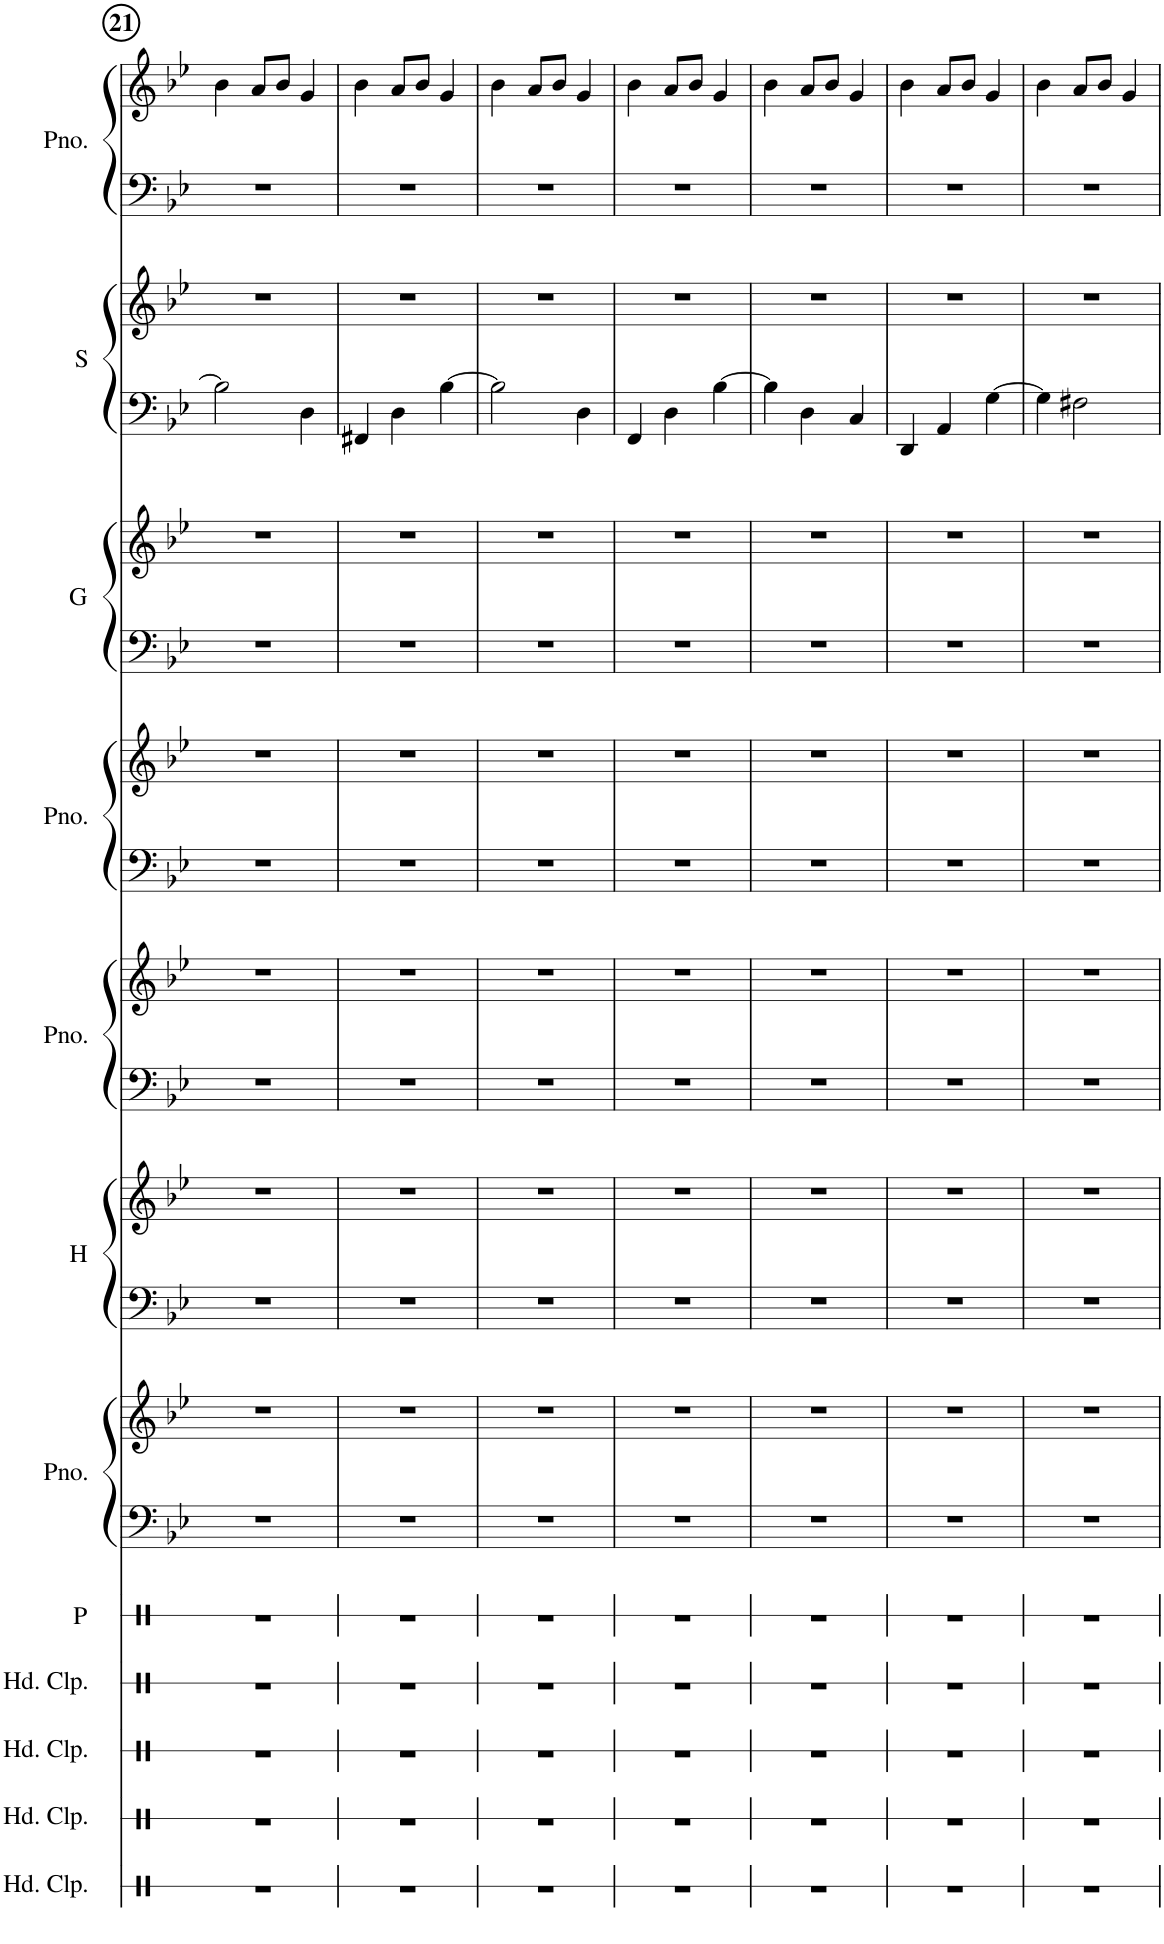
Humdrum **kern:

**kern	**kern	**kern	**kern	**kern	**kern	**kern	**kern	**kern	**kern	**kern	**kern	**kern	**kern	**kern	**kern	**kern	**kern	**kern
*part12	*part11	*part10	*part9	*part8	*part7	*part7	*part6	*part6	*part5	*part5	*part4	*part4	*part3	*part3	*part2	*part2	*part1	*part1
*staff19	*staff18	*staff17	*staff16	*staff15	*staff14	*staff13	*staff12	*staff11	*staff10	*staff9	*staff8	*staff7	*staff6	*staff5	*staff4	*staff3	*staff2	*staff1
*I"Hand Clap	*I"Hand Clap	*I"Hand Clap	*I"Hand Clap	*I"Panda	*I"Piano	*	*I"Makeup Cake	*	*I"Piano	*	*I"Piano	*	*I"Dumb One	*	*I"SANTA!	*	*I"Piano	*
*I'Hd. Clp.	*I'Hd. Clp.	*I'Hd. Clp.	*I'Hd. Clp.	*I'P	*I'Pno.	*	*	*	*I'Pno.	*	*I'Pno.	*	*	*	*I'S	*	*I'Pno.	*
!!LO:PB:g=z
*clefX	*clefX	*clefX	*clefX	*clefX	*clefF4	*clefG2	*clefF4	*clefG2	*clefF4	*clefG2	*clefF4	*clefG2	*clefF4	*clefG2	*clefF4	*clefG2	*clefF4	*clefG2
*k[]	*k[]	*k[]	*k[]	*k[]	*k[b-e-]	*k[b-e-]	*k[b-e-]	*k[b-e-]	*k[b-e-]	*k[b-e-]	*k[b-e-]	*k[b-e-]	*k[b-e-]	*k[b-e-]	*k[b-e-]	*k[b-e-]	*k[b-e-]	*k[b-e-]
*M3/4	*M3/4	*M3/4	*M3/4	*M3/4	*M3/4	*M3/4	*M3/4	*M3/4	*M3/4	*M3/4	*M3/4	*M3/4	*M3/4	*M3/4	*M3/4	*M3/4	*M3/4	*M3/4
=21	=21	=21	=21	=21	=21	=21	=21	=21	=21	=21	=21	=21	=21	=21	=21	=21	=21	=21
2.r	2.r	2.r	2.r	2.r	2.r	2.r	2.r	2.r	2.r	2.r	2.r	2.r	2.r	2.r	2B-\]	2.r	2.r	4b-\
.	.	.	.	.	.	.	.	.	.	.	.	.	.	.	.	.	.	8a/L
.	.	.	.	.	.	.	.	.	.	.	.	.	.	.	.	.	.	8b-/J
.	.	.	.	.	.	.	.	.	.	.	.	.	.	.	4D\	.	.	4g/
=22	=22	=22	=22	=22	=22	=22	=22	=22	=22	=22	=22	=22	=22	=22	=22	=22	=22	=22
2.r	2.r	2.r	2.r	2.r	2.r	2.r	2.r	2.r	2.r	2.r	2.r	2.r	2.r	2.r	4FF#X/	2.r	2.r	4b-\
.	.	.	.	.	.	.	.	.	.	.	.	.	.	.	4D\	.	.	8a/L
.	.	.	.	.	.	.	.	.	.	.	.	.	.	.	.	.	.	8b-/J
.	.	.	.	.	.	.	.	.	.	.	.	.	.	.	[4B-\	.	.	4g/
=23	=23	=23	=23	=23	=23	=23	=23	=23	=23	=23	=23	=23	=23	=23	=23	=23	=23	=23
2.r	2.r	2.r	2.r	2.r	2.r	2.r	2.r	2.r	2.r	2.r	2.r	2.r	2.r	2.r	2B-\]	2.r	2.r	4b-\
.	.	.	.	.	.	.	.	.	.	.	.	.	.	.	.	.	.	8a/L
.	.	.	.	.	.	.	.	.	.	.	.	.	.	.	.	.	.	8b-/J
.	.	.	.	.	.	.	.	.	.	.	.	.	.	.	4D\	.	.	4g/
=24	=24	=24	=24	=24	=24	=24	=24	=24	=24	=24	=24	=24	=24	=24	=24	=24	=24	=24
2.r	2.r	2.r	2.r	2.r	2.r	2.r	2.r	2.r	2.r	2.r	2.r	2.r	2.r	2.r	4FF/	2.r	2.r	4b-\
.	.	.	.	.	.	.	.	.	.	.	.	.	.	.	4D\	.	.	8a/L
.	.	.	.	.	.	.	.	.	.	.	.	.	.	.	.	.	.	8b-/J
.	.	.	.	.	.	.	.	.	.	.	.	.	.	.	[4B-\	.	.	4g/
=25	=25	=25	=25	=25	=25	=25	=25	=25	=25	=25	=25	=25	=25	=25	=25	=25	=25	=25
2.r	2.r	2.r	2.r	2.r	2.r	2.r	2.r	2.r	2.r	2.r	2.r	2.r	2.r	2.r	4B-\]	2.r	2.r	4b-\
.	.	.	.	.	.	.	.	.	.	.	.	.	.	.	4D\	.	.	8a/L
.	.	.	.	.	.	.	.	.	.	.	.	.	.	.	.	.	.	8b-/J
.	.	.	.	.	.	.	.	.	.	.	.	.	.	.	4C/	.	.	4g/
=26	=26	=26	=26	=26	=26	=26	=26	=26	=26	=26	=26	=26	=26	=26	=26	=26	=26	=26
2.r	2.r	2.r	2.r	2.r	2.r	2.r	2.r	2.r	2.r	2.r	2.r	2.r	2.r	2.r	4DD/	2.r	2.r	4b-\
.	.	.	.	.	.	.	.	.	.	.	.	.	.	.	4AA/	.	.	8a/L
.	.	.	.	.	.	.	.	.	.	.	.	.	.	.	.	.	.	8b-/J
.	.	.	.	.	.	.	.	.	.	.	.	.	.	.	[4G\	.	.	4g/
=27	=27	=27	=27	=27	=27	=27	=27	=27	=27	=27	=27	=27	=27	=27	=27	=27	=27	=27
2.r	2.r	2.r	2.r	2.r	2.r	2.r	2.r	2.r	2.r	2.r	2.r	2.r	2.r	2.r	4G\]	2.r	2.r	4b-\
.	.	.	.	.	.	.	.	.	.	.	.	.	.	.	2F#X\	.	.	8a/L
.	.	.	.	.	.	.	.	.	.	.	.	.	.	.	.	.	.	8b-/J
.	.	.	.	.	.	.	.	.	.	.	.	.	.	.	.	.	.	4g/
=	=	=	=	=	=	=	=	=	=	=	=	=	=	=	=	=	=	=
*-	*-	*-	*-	*-	*-	*-	*-	*-	*-	*-	*-	*-	*-	*-	*-	*-	*-	*-
